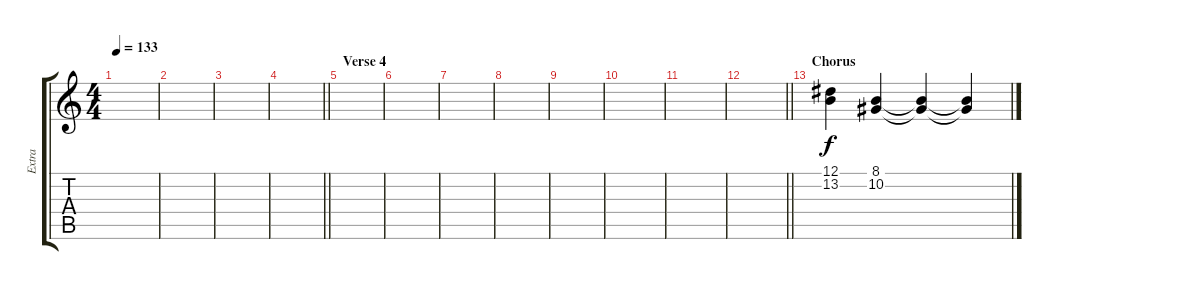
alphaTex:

\track ("Extra" "Extra") {instrument stringensemble1}
\staff {score tabs}
\tuning (Eb4 Bb3 Gb3 Db3 Ab2 Eb2) {hide}
\ts (4 4)
\tempo 133
\clef g2
\ks c
|
|
|
\barLineRight lightlight
|
\section ("" "Verse 4")
|
|
|
|
|
|
|
\barLineRight lightlight
|
\section ("" "Chorus")
(12.1 13.2).4 (8.1 10.2).4 (8.1{t} 10.2{t}).4 (8.1{t} 10.2{t}).4
